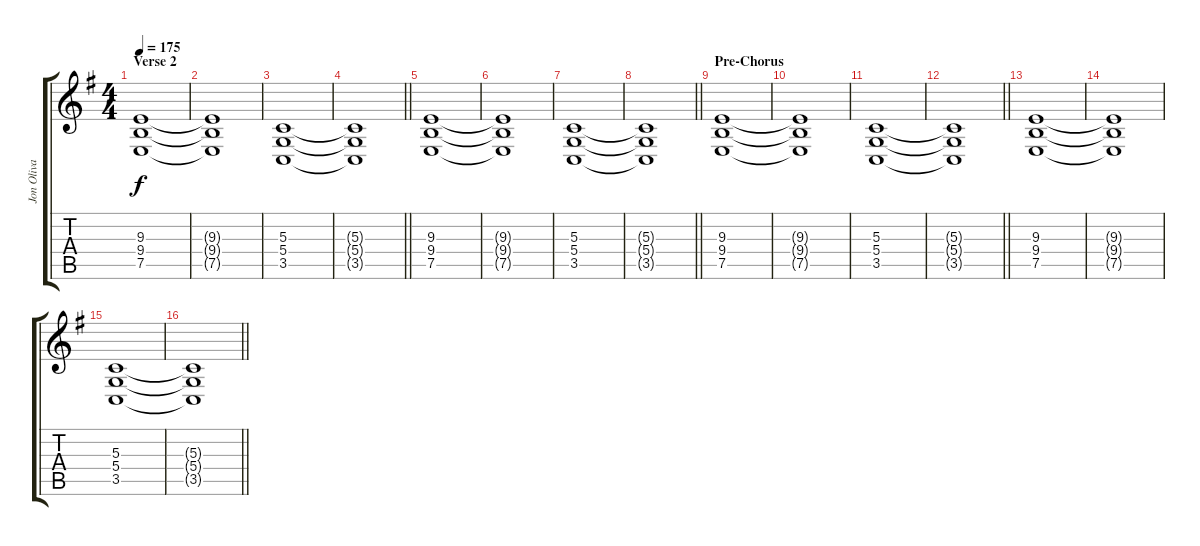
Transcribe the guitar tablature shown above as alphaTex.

\track ("Jon Oliva kb2" "Jon Oliva ") {instrument stringensemble1}
\staff {score tabs}
\tuning (E4 B3 G3 D3 A2 E2) {hide}
\ts (4 4)
\section ("" "Verse 2")
\tempo 175
\clef g2
\ks eminor
(9.3 9.4 7.5).1{dy f} |
(9.3{t} 9.4{t} 7.5{t}).1 |
(5.3 5.4 3.5).1 |
\barLineRight lightlight
(5.3{t} 5.4{t} 3.5{t}).1 |
(9.3 9.4 7.5).1 |
(9.3{t} 9.4{t} 7.5{t}).1 |
(5.3 5.4 3.5).1 |
\barLineRight lightlight
(5.3{t} 5.4{t} 3.5{t}).1 |
\section ("" "Pre-Chorus")
(9.3 9.4 7.5).1 |
(9.3{t} 9.4{t} 7.5{t}).1 |
(5.3 5.4 3.5).1 |
\barLineRight lightlight
(5.3{t} 5.4{t} 3.5{t}).1 |
(9.3 9.4 7.5).1 |
(9.3{t} 9.4{t} 7.5{t}).1 |
(5.3 5.4 3.5).1 |
\barLineRight lightlight
(5.3{t} 5.4{t} 3.5{t}).1
